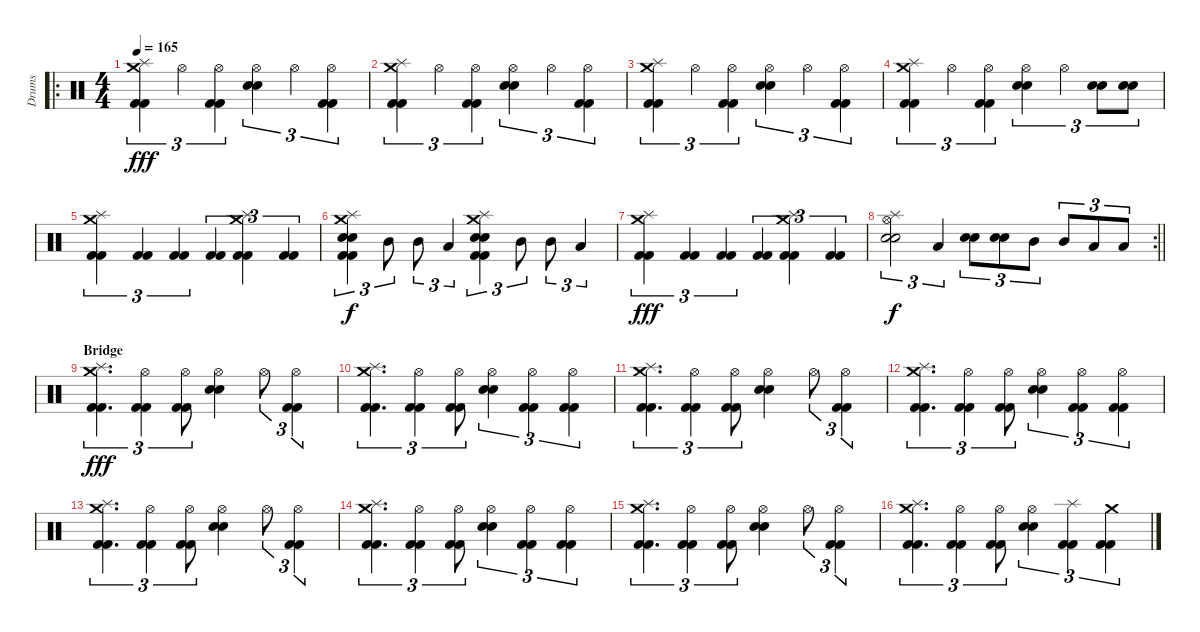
\track ("Drums" "Drums") {instrument percussion}
\staff {score}
\articulation defaults
\ro
\ts (4 4)
\tempo 165
\clef neutral
\ks c
("Crash medium (hit)" "Splash (hit)" "Kick (hit) 2" "Kick (hit) 2").4{tu (3 2) dy fff} "Hi-Hat (open)".4{tu (3 2)} ("Hi-Hat (open)" "Kick (hit) 2" "Kick (hit) 2").4{tu (3 2)} ("Hi-Hat (open)" "Snare (hit) 2" "Electric Snare (hit)").4{tu (3 2)} "Hi-Hat (open)".4{tu (3 2)} ("Hi-Hat (open)" "Kick (hit) 2" "Kick (hit) 2").4{tu (3 2)} |
("Crash medium (hit)" "Splash (hit)" "Kick (hit) 2" "Kick (hit) 2").4{tu (3 2)} "Hi-Hat (open)".4{tu (3 2)} ("Hi-Hat (open)" "Kick (hit) 2" "Kick (hit) 2").4{tu (3 2)} ("Hi-Hat (open)" "Snare (hit) 2" "Electric Snare (hit)").4{tu (3 2)} "Hi-Hat (open)".4{tu (3 2)} ("Hi-Hat (open)" "Kick (hit) 2" "Kick (hit) 2").4{tu (3 2)} |
("Crash medium (hit)" "Splash (hit)" "Kick (hit) 2" "Kick (hit) 2").4{tu (3 2)} "Hi-Hat (open)".4{tu (3 2)} ("Hi-Hat (open)" "Kick (hit) 2" "Kick (hit) 2").4{tu (3 2)} ("Hi-Hat (open)" "Snare (hit) 2" "Electric Snare (hit)").4{tu (3 2)} "Hi-Hat (open)".4{tu (3 2)} ("Hi-Hat (open)" "Kick (hit) 2" "Kick (hit) 2").4{tu (3 2)} |
("Crash medium (hit)" "Splash (hit)" "Kick (hit) 2" "Kick (hit) 2").4{tu (3 2)} "Hi-Hat (open)".4{tu (3 2)} ("Hi-Hat (open)" "Kick (hit) 2" "Kick (hit) 2").4{tu (3 2)} ("Hi-Hat (open)" "Snare (hit) 2" "Electric Snare (hit)").4{tu (3 2)} "Hi-Hat (open)".4{tu (3 2)} ("Snare (hit) 2" "Electric Snare (hit)").8{tu (3 2)} ("Snare (hit) 2" "Electric Snare (hit)").8{tu (3 2)} |
("Crash medium (hit)" "Splash (hit)" "Kick (hit) 2" "Kick (hit) 2").4{tu (3 2)} ("Kick (hit) 2" "Kick (hit) 2").4{tu (3 2)} ("Kick (hit) 2" "Kick (hit) 2").4{tu (3 2)} ("Kick (hit) 2" "Kick (hit) 2").4{tu (3 2)} ("Crash medium (hit)" "Splash (hit)" "Kick (hit) 2" "Kick (hit) 2").4{tu (3 2)} ("Kick (hit) 2" "Kick (hit) 2").4{tu (3 2)} |
("Crash medium (hit)" "Splash (hit)" "Snare (hit) 2" "Electric Snare (hit)" "Kick (hit) 2" "Kick (hit) 2").4{tu (3 2) dy f} "Mid Tom (hit)".8{tu (3 2)} "Mid Tom (hit)".8{tu (3 2)} "Low Tom (hit)".4{tu (3 2)} ("Crash medium (hit)" "Splash (hit)" "Snare (hit) 2" "Electric Snare (hit)" "Kick (hit) 2" "Kick (hit) 2").4{tu (3 2)} "Mid Tom (hit)".8{tu (3 2)} "Mid Tom (hit)".8{tu (3 2)} "Low Tom (hit)".4{tu (3 2)} |
("Crash medium (hit)" "Splash (hit)" "Kick (hit) 2" "Kick (hit) 2").4{tu (3 2) dy fff} ("Kick (hit) 2" "Kick (hit) 2").4{tu (3 2)} ("Kick (hit) 2" "Kick (hit) 2").4{tu (3 2)} ("Kick (hit) 2" "Kick (hit) 2").4{tu (3 2)} ("Crash medium (hit)" "Splash (hit)" "Kick (hit) 2" "Kick (hit) 2").4{tu (3 2)} ("Kick (hit) 2" "Kick (hit) 2").4{tu (3 2)} |
\rc 2
\barLineRight lightlight
("Splash (hit)" "Hi-Hat (open)" "Snare (hit) 2" "Electric Snare (hit)").2{tu (3 2) dy f} "Low Tom (hit)".4{tu (3 2)} ("Snare (hit) 2" "Electric Snare (hit)").8{tu (3 2)} ("Snare (hit) 2" "Electric Snare (hit)").8{tu (3 2)} "Mid Tom (hit)".8{tu (3 2)} "Mid Tom (hit)".8{tu (3 2)} "Low Tom (hit)".8{tu (3 2)} "Low Tom (hit)".8{tu (3 2)} |
\section ("" "Bridge")
("Crash medium (hit)" "Splash (hit)" "Kick (hit) 2" "Kick (hit) 2").4{d tu (3 2) dy fff} ("Hi-Hat (open)" "Kick (hit) 2" "Kick (hit) 2").4{tu (3 2)} ("Hi-Hat (open)" "Kick (hit) 2" "Kick (hit) 2").8{tu (3 2)} ("Hi-Hat (open)" "Snare (hit) 2" "Electric Snare (hit)").4 "Hi-Hat (open)".8{tu (3 2)} ("Hi-Hat (open)" "Kick (hit) 2" "Kick (hit) 2").4{tu (3 2)} |
("Crash medium (hit)" "Splash (hit)" "Kick (hit) 2" "Kick (hit) 2").4{d tu (3 2)} ("Hi-Hat (open)" "Kick (hit) 2" "Kick (hit) 2").4{tu (3 2)} ("Hi-Hat (open)" "Kick (hit) 2" "Kick (hit) 2").8{tu (3 2)} ("Hi-Hat (open)" "Snare (hit) 2" "Electric Snare (hit)").4{tu (3 2)} ("Hi-Hat (open)" "Kick (hit) 2" "Kick (hit) 2").4{tu (3 2)} ("Hi-Hat (open)" "Kick (hit) 2" "Kick (hit) 2").4{tu (3 2)} |
("Crash medium (hit)" "Splash (hit)" "Kick (hit) 2" "Kick (hit) 2").4{d tu (3 2)} ("Hi-Hat (open)" "Kick (hit) 2" "Kick (hit) 2").4{tu (3 2)} ("Hi-Hat (open)" "Kick (hit) 2" "Kick (hit) 2").8{tu (3 2)} ("Hi-Hat (open)" "Snare (hit) 2" "Electric Snare (hit)").4 "Hi-Hat (open)".8{tu (3 2)} ("Hi-Hat (open)" "Kick (hit) 2" "Kick (hit) 2").4{tu (3 2)} |
("Crash medium (hit)" "Splash (hit)" "Kick (hit) 2" "Kick (hit) 2").4{d tu (3 2)} ("Hi-Hat (open)" "Kick (hit) 2" "Kick (hit) 2").4{tu (3 2)} ("Hi-Hat (open)" "Kick (hit) 2" "Kick (hit) 2").8{tu (3 2)} ("Hi-Hat (open)" "Snare (hit) 2" "Electric Snare (hit)").4{tu (3 2)} ("Hi-Hat (open)" "Kick (hit) 2" "Kick (hit) 2").4{tu (3 2)} ("Hi-Hat (open)" "Kick (hit) 2" "Kick (hit) 2").4{tu (3 2)} |
("Crash medium (hit)" "Splash (hit)" "Kick (hit) 2" "Kick (hit) 2").4{d tu (3 2)} ("Hi-Hat (open)" "Kick (hit) 2" "Kick (hit) 2").4{tu (3 2)} ("Hi-Hat (open)" "Kick (hit) 2" "Kick (hit) 2").8{tu (3 2)} ("Hi-Hat (open)" "Snare (hit) 2" "Electric Snare (hit)").4 "Hi-Hat (open)".8{tu (3 2)} ("Hi-Hat (open)" "Kick (hit) 2" "Kick (hit) 2").4{tu (3 2)} |
("Crash medium (hit)" "Splash (hit)" "Kick (hit) 2" "Kick (hit) 2").4{d tu (3 2)} ("Hi-Hat (open)" "Kick (hit) 2" "Kick (hit) 2").4{tu (3 2)} ("Hi-Hat (open)" "Kick (hit) 2" "Kick (hit) 2").8{tu (3 2)} ("Hi-Hat (open)" "Snare (hit) 2" "Electric Snare (hit)").4{tu (3 2)} ("Hi-Hat (open)" "Kick (hit) 2" "Kick (hit) 2").4{tu (3 2)} ("Hi-Hat (open)" "Kick (hit) 2" "Kick (hit) 2").4{tu (3 2)} |
("Crash medium (hit)" "Splash (hit)" "Kick (hit) 2" "Kick (hit) 2").4{d tu (3 2)} ("Hi-Hat (open)" "Kick (hit) 2" "Kick (hit) 2").4{tu (3 2)} ("Hi-Hat (open)" "Kick (hit) 2" "Kick (hit) 2").8{tu (3 2)} ("Hi-Hat (open)" "Snare (hit) 2" "Electric Snare (hit)").4 "Hi-Hat (open)".8{tu (3 2)} ("Hi-Hat (open)" "Kick (hit) 2" "Kick (hit) 2").4{tu (3 2)} |
("Crash medium (hit)" "Splash (hit)" "Kick (hit) 2" "Kick (hit) 2").4{d tu (3 2)} ("Hi-Hat (open)" "Kick (hit) 2" "Kick (hit) 2").4{tu (3 2)} ("Hi-Hat (open)" "Kick (hit) 2" "Kick (hit) 2").8{tu (3 2)} ("Hi-Hat (open)" "Snare (hit) 2" "Electric Snare (hit)").4{tu (3 2)} ("Splash (hit)" "Kick (hit) 2" "Kick (hit) 2").4{tu (3 2)} ("Crash medium (hit)" "Kick (hit) 2" "Kick (hit) 2").4{tu (3 2)}
